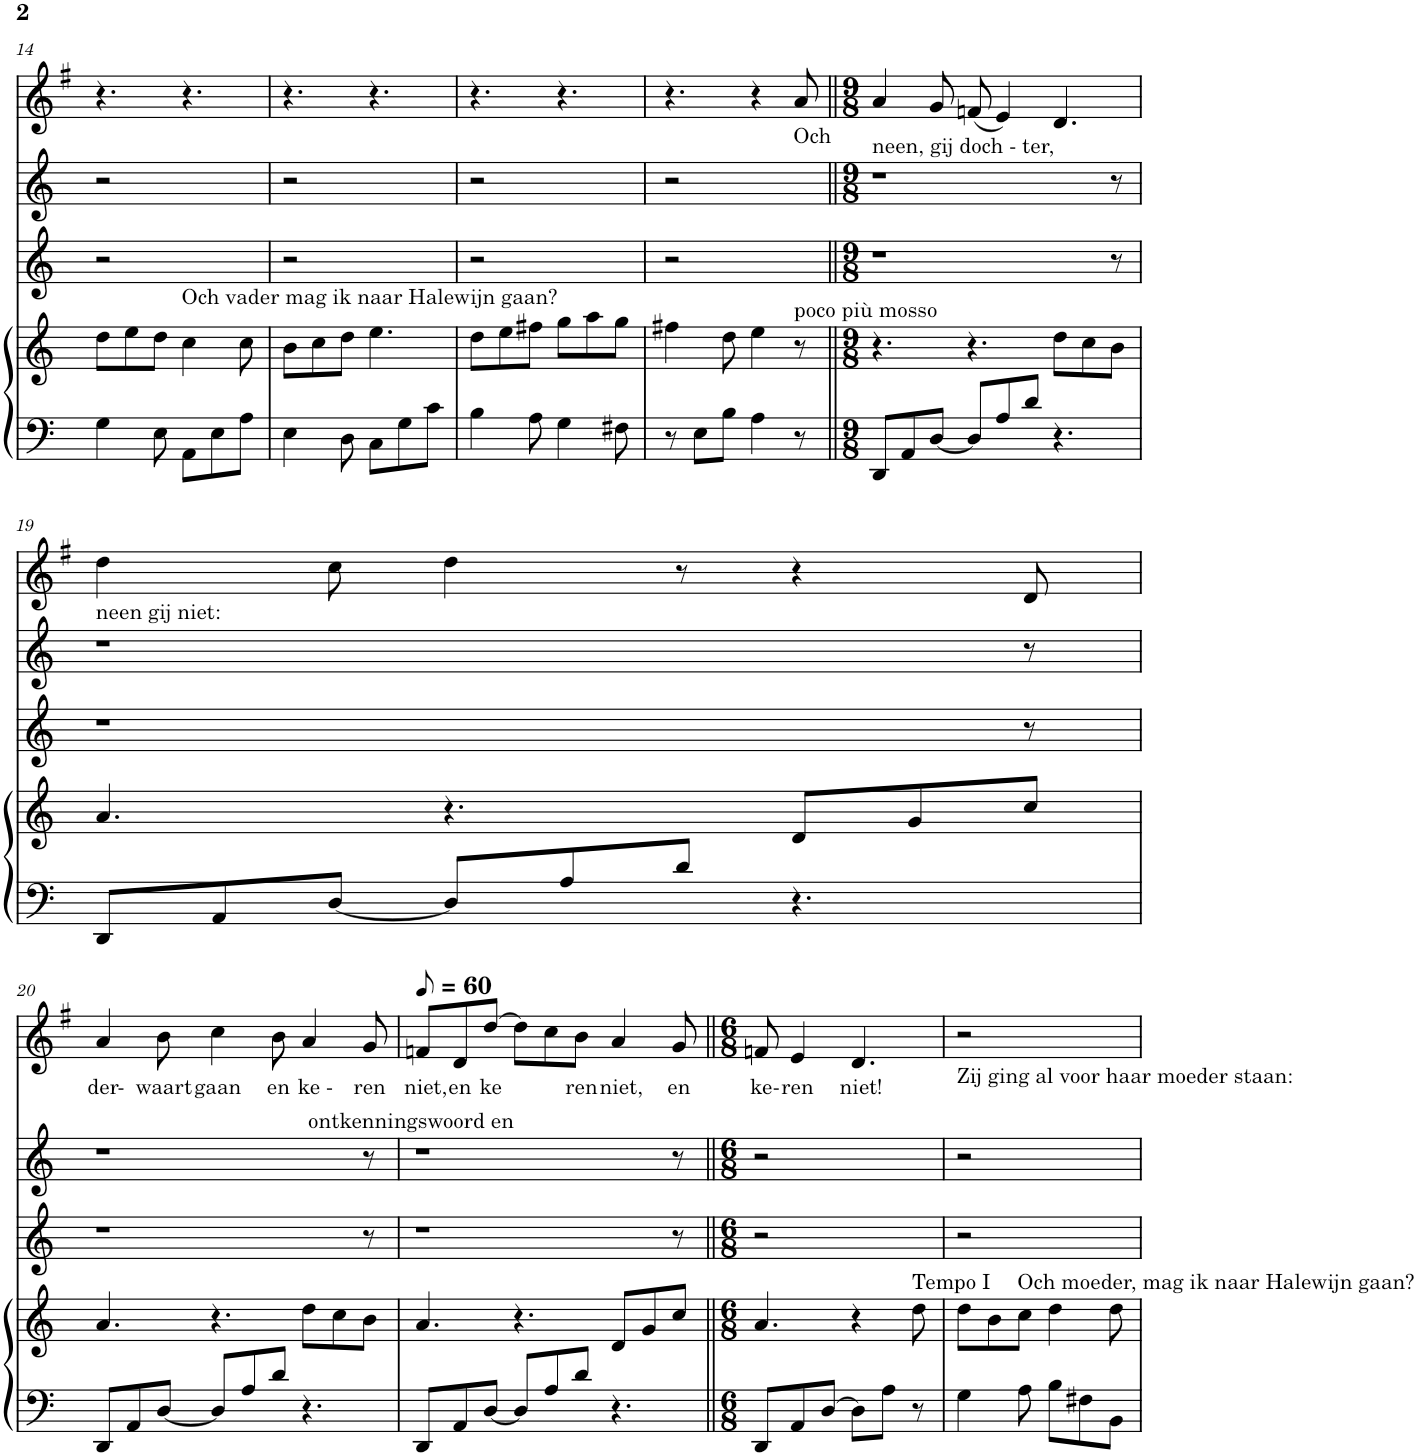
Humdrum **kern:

**kern	**kern	**kern	**kern	**kern	**text
*part4	*part4	*part3	*part2	*part1	*part1
*staff5	*staff4	*staff3	*staff2	*staff1	*staff1
*I"part 3	*	*I"part 2	*I"part 1	*I"part 0	*
!!LO:PB:g=z
*clefF4	*clefG2	*clefG2	*clefG2	*clefG2	*
*k[]	*k[]	*k[]	*k[]	*k[f#]	*
*M6/8	*M6/8	*M6/8	*M6/8	*M6/8	*
=14	=14	=14	=14	=14	=14
4G\	8dd\L	2r	2r	4.r	.
.	8ee\	.	.	.	.
8E\	8dd\J	.	.	.	.
!	!LO:TX:a:t=Och vader mag ik naar Halewijn gaan?	!	!	!	!
8AA\L	4cc\	.	.	4.r	.
8E\	.	4ryy	4ryy	.	.
8A\J	8cc\	.	.	.	.
=15	=15	=15	=15	=15	=15
4E\	8b\L	2r	2r	4.r	.
.	8cc\	.	.	.	.
8D\	8dd\J	.	.	.	.
8C\L	4.ee\	.	.	4.r	.
8G\	.	4ryy	4ryy	.	.
8c\J	.	.	.	.	.
=16	=16	=16	=16	=16	=16
4B\	8dd\L	2r	2r	4.r	.
.	8ee\	.	.	.	.
8A\	8ff#X\J	.	.	.	.
4G\	8gg\L	.	.	4.r	.
.	8aa\	4ryy	4ryy	.	.
8F#X\	8gg\J	.	.	.	.
=17	=17	=17	=17	=17	=17
8r	4ff#X\	2r	2r	4.r	.
8E\L	.	.	.	.	.
8B\J	8dd\	.	.	.	.
4A\	4ee\	.	.	4r	.
.	.	4ryy	4ryy	.	.
!	!	!	!	!LO:TX:b:t=Och	!
!	!LO:TX:a:t=poco più mosso	!	!	!	!
8r	8r	.	.	8a/	.
=18||	=18||	=18||	=18||	=18||	=18||
*M9/8	*M9/8	*M9/8	*M9/8	*M9/8	*
!	!	!	!	!LO:TX:b:t=neen, gij doch - ter,	!
8DD/L	4.r	1r	1r	4a/	.
8AA/	.	.	.	.	.
[8D/J	.	.	.	8g/	.
8D/L]	4.r	.	.	(8fn/	.
8A/	.	.	.	4e/)	.
8d/J	.	.	.	.	.
4.r	8dd\L	.	.	4.d/	.
.	8cc\	.	.	.	.
.	8b\J	8r	8r	.	.
!!LO:LB:g=z
=19	=19	=19	=19	=19	=19
!	!	!	!	!LO:TX:b:t=neen gij niet&colon;	!
8DD/L	4.a/	1r	1r	4dd\	.
8AA/	.	.	.	.	.
[8D/J	.	.	.	8cc\	.
8D/L]	4.r	.	.	4dd\	.
8A/	.	.	.	.	.
8d/J	.	.	.	8r	.
4.r	8d/L	.	.	4r	.
.	8g/	.	.	.	.
.	8cc/J	8r	8r	8d/	.
!!LO:LB:g=z
=20	=20	=20	=20	=20	=20
!	!	!	!	!	!LO:LY:b
8DD/L	4.a/	1r	1r	4a/	der-
8AA/	.	.	.	.	.
!	!	!	!	!	!LO:LY:b
[8D/J	.	.	.	8b\	waart
!	!	!	!	!	!LO:LY:b
8D/L]	4.r	.	.	4cc\	gaan
8A/	.	.	.	.	.
!	!	!	!	!	!LO:LY:b
8d/J	.	.	.	8b\	en
!	!	!	!	!LO:TX:b:t=ontkenningswoord en	!
!	!	!	!	!	!LO:LY:b
4.r	8dd\L	.	.	4a/	ke -
.	8cc\	.	.	.	.
!	!	!	!	!	!LO:LY:b
.	8b\J	8r	8r	8g/	ren
=21	=21	=21	=21	=21	=21
*	*	*	*	*MM30	*
!	!	!	!	!	!LO:LY:b
8DD/L	4.a/	1r	1r	8fn/L	niet,
!	!	!	!	!	!LO:LY:b
8AA/	.	.	.	8d/	en
!	!	!	!	!	!LO:LY:b
[8D/J	.	.	.	[8dd/J	ke
8D/L]	4.r	.	.	8dd\L]	.
8A/	.	.	.	8cc\	.
!	!	!	!	!	!LO:LY:b
8d/J	.	.	.	8b\J	ren
!	!	!	!	!	!LO:LY:b
4.r	8d/L	.	.	4a/	niet,
.	8g/	.	.	.	.
!	!	!	!	!	!LO:LY:b
.	8cc/J	8r	8r	8g/	en
=22||	=22||	=22||	=22||	=22||	=22||
*M6/8	*M6/8	*M6/8	*M6/8	*M6/8	*
!	!	!	!	!	!LO:LY:b
8DD/L	4.a/	2r	2r	8fn/	ke-
!	!	!	!	!	!LO:LY:b
8AA/	.	.	.	4e/	ren
[8D/J	.	.	.	.	.
!	!	!	!	!	!LO:LY:b
8D\L]	4r	.	.	4.d/	niet!
8A\J	.	4ryy	4ryy	.	.
!	!LO:TX:a:t=Tempo I	!	!	!	!
8r	8dd\	.	.	.	.
=23	=23	=23	=23	=23	=23
!	!	!	!	!LO:TX:b:t=Zij ging al voor haar moeder staan&colon;	!
4G\	8dd\L	2r	2r	2r	.
.	8b\	.	.	.	.
!	!LO:TX:a:t=Och moeder, mag ik naar Halewijn gaan?	!	!	!	!
8A\	8cc\J	.	.	.	.
8B\L	4dd\	.	.	.	.
8F#X\	.	4ryy	4ryy	4ryy	.
8BB\J	8dd\	.	.	.	.
=	=	=	=	=	=
*-	*-	*-	*-	*-	*-
